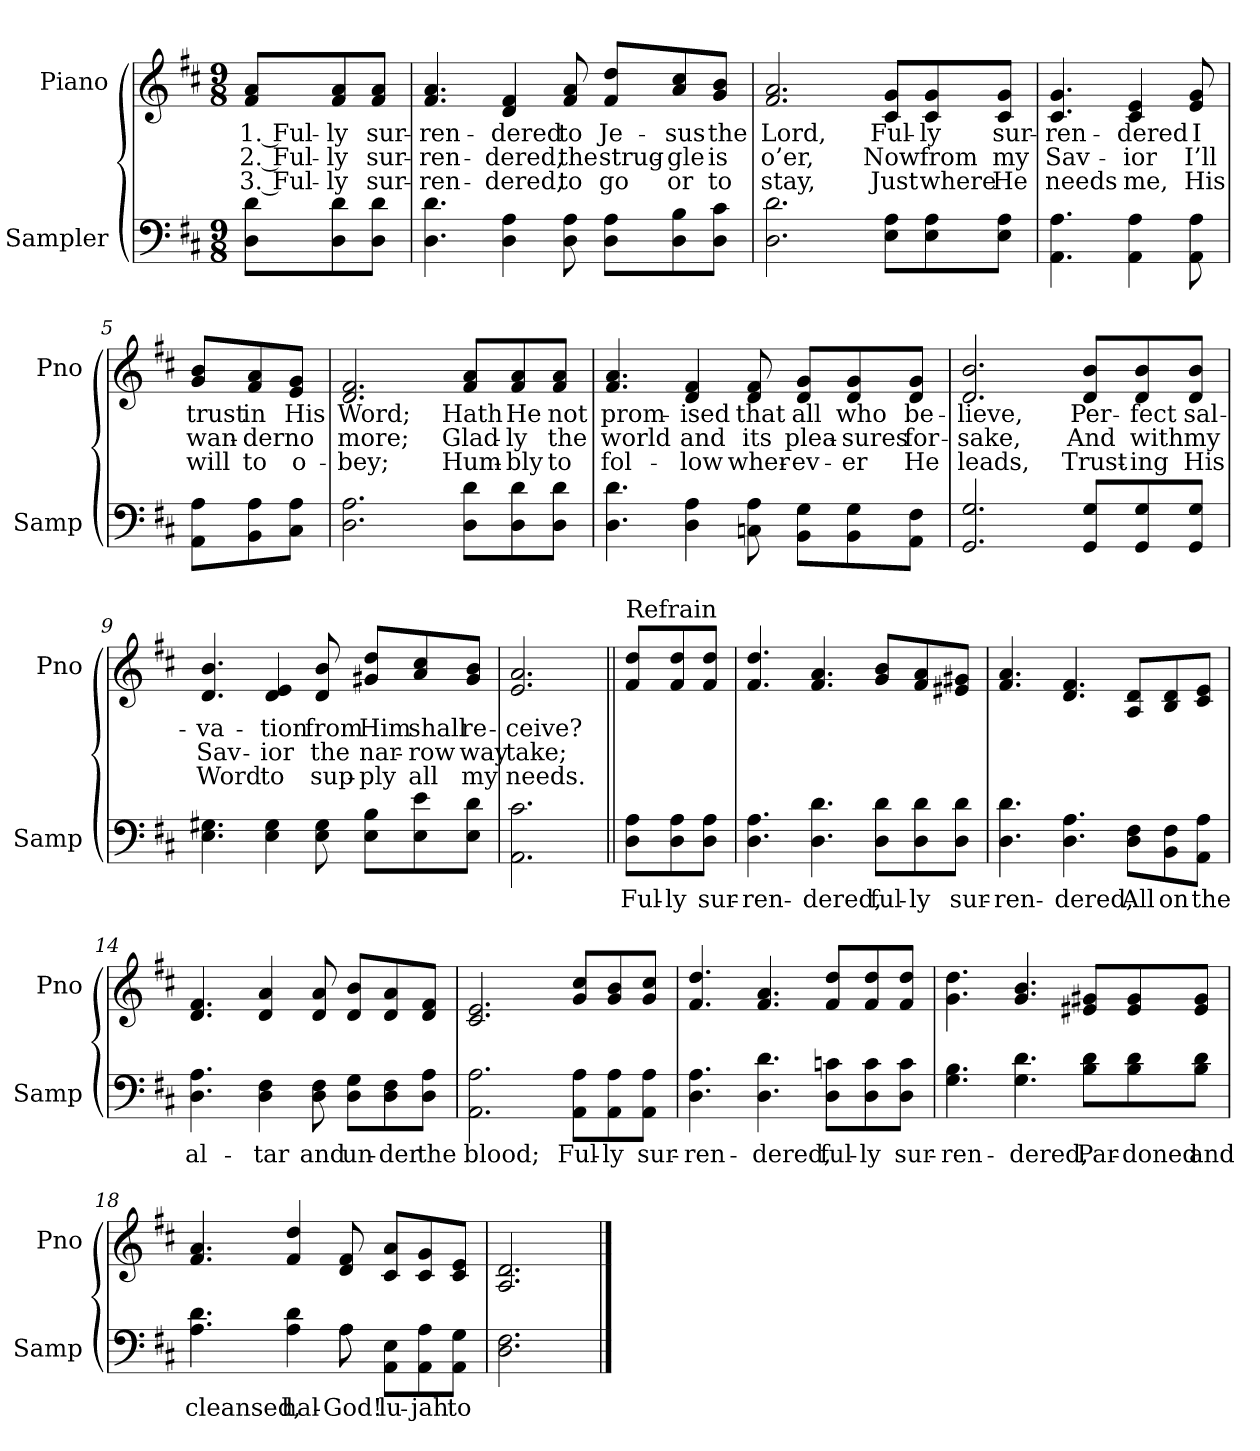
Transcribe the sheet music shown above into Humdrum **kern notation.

**kern	**text	**kern	**text	**text	**text
*part2	*part2	*part1	*part1	*part1	*part1
*staff2	*staff2	*staff1	*staff1	*staff1	*staff1
*I"Sampler	*	*I"Piano	*	*	*
*I'Samp	*	*I'Pno	*	*	*
*clefF4	*	*clefG2	*	*	*
*k[f#c#]	*	*k[f#c#]	*	*	*
*D:	*	*D:	*	*	*
*M9/8	*	*M9/8	*	*	*
=1	=1	=1	=1	=1	=1
8D\ 8d\L	.	8f#/ 8a/L	1. Ful-	2. Ful-	3. Ful-
8D\ 8d\	.	8f#/ 8a/	-ly	-ly	-ly
8D\ 8d\J	.	8f#/ 8a/J	sur-	sur-	sur-
=2	=2	=2	=2	=2	=2
4.D 4.d	.	4.f# 4.a	-ren-	-ren-	-ren-
4D 4A	.	4d 4f#	-dered	-dered,	-dered,
8D 8A	.	8f# 8a	to	the	to
8D\ 8A\L	.	8f#/ 8dd/L	Je-	strug-	go
8D\ 8B\	.	8a/ 8cc#/	-sus	-gle	or
8D\ 8c#\J	.	8g/ 8b/J	the	is	to
=3	=3	=3	=3	=3	=3
2.D 2.d	.	2.f# 2.a	Lord,	o’er,	stay,
8E\ 8A\L	.	8c#/ 8g/L	Ful-	Now	Just
8E\ 8A\	.	8c#/ 8g/	-ly	from	where
8E\ 8A\J	.	8c#/ 8g/J	sur-	my	He
=4	=4	=4	=4	=4	=4
4.AA 4.A	.	4.c# 4.g	-ren-	Sav-	needs
4AA 4A	.	4c# 4e	-dered	-ior	me,
8AA 8A	.	8e 8g	I	I’ll	His
=5	=5	=5	=5	=5	=5
8AA\ 8A\L	.	8g/ 8b/L	trust	wan-	will
8BB\ 8A\	.	8f#/ 8a/	in	-der	to
8C#\ 8A\J	.	8e/ 8g/J	His	no	o-
=6	=6	=6	=6	=6	=6
2.D 2.A	.	2.d 2.f#	Word;	more;	-bey;
8D\ 8d\L	.	8f#/ 8a/L	Hath	Glad-	Hum-
8D\ 8d\	.	8f#/ 8a/	He	-ly	-bly
8D\ 8d\J	.	8f#/ 8a/J	not	the	to
=7	=7	=7	=7	=7	=7
4.D 4.d	.	4.f# 4.a	prom-	world	fol-
4D 4A	.	4d 4f#	-ised	and	-low
8Cn 8A	.	8d 8f#	that	its	wher-
8BB\ 8G\L	.	8d/ 8g/L	all	plea-	-ev-
8BB\ 8G\	.	8d/ 8g/	who	-sures	-er
8AA\ 8F#\J	.	8d/ 8g/J	be-	for-	He
=8	=8	=8	=8	=8	=8
2.GG 2.G	.	2.d 2.b	-lieve,	-sake,	leads,
8GG/ 8G/L	.	8d/ 8b/L	Per-	And	Trust-
8GG/ 8G/	.	8d/ 8b/	-fect	with	-ing
8GG/ 8G/J	.	8d/ 8b/J	sal-	my	His
=9	=9	=9	=9	=9	=9
4.E 4.G#X	.	4.d 4.b	-va-	Sav-	Word
4E 4G#	.	4d 4e	-tion	-ior	to
8E 8G#	.	8d 8b	from	the	sup-
8E\ 8B\L	.	8g#X/ 8dd/L	Him	nar-	-ply
8E\ 8e\	.	8a/ 8cc#/	shall	-row	all
8E\ 8d\J	.	8g#/ 8b/J	re-	way	my
=10	=10	=10	=10	=10	=10
2.AA 2.c#	.	2.e 2.a	-ceive?	take;	needs.
=11||	=11||	=11||	=11||	=11||	=11||
!	!	!LO:TX:t=Refrain	!	!	!
8D\ 8A\L	Ful-	8f#/ 8dd/L	.	.	.
8D\ 8A\	-ly	8f#/ 8dd/	.	.	.
8D\ 8A\J	sur-	8f#/ 8dd/J	.	.	.
=12	=12	=12	=12	=12	=12
4.D 4.A	-ren-	4.f# 4.dd	.	.	.
4.D 4.d	-dered,	4.f# 4.a	.	.	.
8D\ 8d\L	ful-	8g/ 8b/L	.	.	.
8D\ 8d\	-ly	8f#/ 8a/	.	.	.
8D\ 8d\J	sur-	8e#X/ 8g#X/J	.	.	.
=13	=13	=13	=13	=13	=13
4.D 4.d	-ren-	4.f# 4.a	.	.	.
4.D 4.A	-dered,	4.d 4.f#	.	.	.
8D\ 8F#\L	All	8A/ 8d/L	.	.	.
8BB\ 8F#\	on	8B/ 8d/	.	.	.
8AA\ 8A\J	the	8c#/ 8e/J	.	.	.
=14	=14	=14	=14	=14	=14
4.D 4.A	al-	4.d 4.f#	.	.	.
4D 4F#	-tar	4d 4a	.	.	.
8D 8F#	and	8d 8a	.	.	.
8D\ 8G\L	un-	8d/ 8b/L	.	.	.
8D\ 8F#\	-der	8d/ 8a/	.	.	.
8D\ 8A\J	the	8d/ 8f#/J	.	.	.
=15	=15	=15	=15	=15	=15
2.AA 2.A	blood;	2.c# 2.e	.	.	.
8AA\ 8A\L	Ful-	8g/ 8cc#/L	.	.	.
8AA\ 8A\	-ly	8g/ 8b/	.	.	.
8AA\ 8A\J	sur-	8g/ 8cc#/J	.	.	.
=16	=16	=16	=16	=16	=16
4.D 4.A	-ren-	4.f# 4.dd	.	.	.
4.D 4.d	-dered,	4.f# 4.a	.	.	.
8D\ 8cn\L	ful-	8f#/ 8dd/L	.	.	.
8D\ 8c\	-ly	8f#/ 8dd/	.	.	.
8D\ 8c\J	sur-	8f#/ 8dd/J	.	.	.
=17	=17	=17	=17	=17	=17
4.G 4.B	-ren-	4.g 4.dd	.	.	.
4.G 4.d	-dered,	4.g 4.b	.	.	.
8B\ 8d\L	Par-	8e#X/ 8g#X/L	.	.	.
8B\ 8d\	-doned	8e#/ 8g#/	.	.	.
8B\ 8d\J	and	8e#/ 8g#/J	.	.	.
=18	=18	=18	=18	=18	=18
*^	*	*	*	*	*
4.A 4.d	8ryy	cleansed,	4.f# 4.a	.	.	.
*v	*v	*	*	*	*	*
4A 4d	hal-	4f# 4dd	.	.	.
*^	*	*	*	*	*
8A\	8A	God!	8d 8f#	.	.	.
8AA\ 8E\L	4.ryy	-lu-	8c#/ 8a/L	.	.	.
8AA\ 8A\	.	-jah	8c#/ 8g/	.	.	.
8AA\ 8G\J	.	to	8c#/ 8e/J	.	.	.
*v	*v	*	*	*	*	*
=19	=19	=19	=19	=19	=19
2.D 2.F#	.	2.A 2.d	.	.	.
==	==	==	==	==	==
*-	*-	*-	*-	*-	*-
